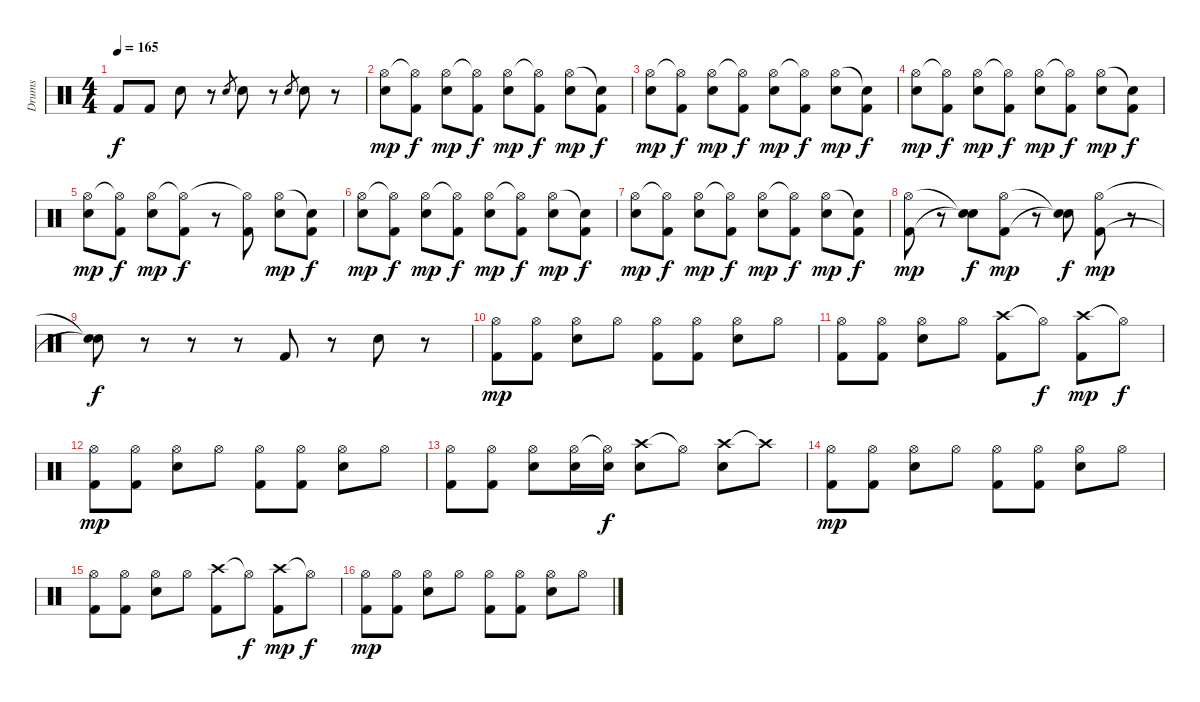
\track ("Drums" "Drums") {instrument percussion}
\staff {score}
\articulation defaults
\ts (4 4)
\tempo 165
\clef neutral
\ks c "Kick (hit) 2".8{dy f} "Kick (hit) 2".8 "Electric Snare (hit)".8
r.8 "Electric Snare (hit)".8{gr} "Electric Snare (hit)".8 r.8 "Electric Snare (hit)".8{gr} "Electric Snare (hit)".8 r.8 |
("Hi-Hat (open)" "Electric Snare (hit)").8{dy mp} ("Hi-Hat (open)"{t} "Kick (hit) 2").8{dy f} ("Hi-Hat (open)" "Electric Snare (hit)").8{dy mp} ("Hi-Hat (open)"{t} "Kick (hit) 2").8{dy f} ("Hi-Hat (open)" "Electric Snare (hit)").8{dy mp} ("Hi-Hat (open)"{t} "Kick (hit) 2").8{dy f} ("Hi-Hat (open)" "Electric Snare (hit)").8{dy mp} ("Snare (hit)"{t} "Kick (hit) 2").8{dy f} |
("Hi-Hat (open)" "Electric Snare (hit)").8{dy mp} ("Hi-Hat (open)"{t} "Kick (hit) 2").8{dy f} ("Hi-Hat (open)" "Electric Snare (hit)").8{dy mp} ("Hi-Hat (open)"{t} "Kick (hit) 2").8{dy f} ("Hi-Hat (open)" "Electric Snare (hit)").8{dy mp} ("Hi-Hat (open)"{t} "Kick (hit) 2").8{dy f} ("Hi-Hat (open)" "Electric Snare (hit)").8{dy mp} ("Snare (hit)"{t} "Kick (hit) 2").8{dy f} |
("Hi-Hat (open)" "Electric Snare (hit)").8{dy mp} ("Hi-Hat (open)"{t} "Kick (hit) 2").8{dy f} ("Hi-Hat (open)" "Electric Snare (hit)").8{dy mp} ("Hi-Hat (open)"{t} "Kick (hit) 2").8{dy f} ("Hi-Hat (open)" "Electric Snare (hit)").8{dy mp} ("Hi-Hat (open)"{t} "Kick (hit) 2").8{dy f} ("Hi-Hat (open)" "Electric Snare (hit)").8{dy mp} ("Snare (hit)"{t} "Kick (hit) 2").8{dy f} |
("Hi-Hat (open)" "Electric Snare (hit)").8{dy mp} ("Hi-Hat (open)"{t} "Kick (hit) 2").8{dy f} ("Hi-Hat (open)" "Electric Snare (hit)").8{dy mp} ("Hi-Hat (open)"{t} "Kick (hit) 2").8{dy f} r.8 ("Hi-Hat (open)"{t} "Kick (hit) 2").8 ("Hi-Hat (open)" "Electric Snare (hit)").8{dy mp} ("Snare (hit)"{t} "Kick (hit) 2").8{dy f} |
("Hi-Hat (open)" "Electric Snare (hit)").8{dy mp} ("Hi-Hat (open)"{t} "Kick (hit) 2").8{dy f} ("Hi-Hat (open)" "Electric Snare (hit)").8{dy mp} ("Hi-Hat (open)"{t} "Kick (hit) 2").8{dy f} ("Hi-Hat (open)" "Electric Snare (hit)").8{dy mp} ("Hi-Hat (open)"{t} "Kick (hit) 2").8{dy f} ("Hi-Hat (open)" "Electric Snare (hit)").8{dy mp} ("Snare (hit)"{t} "Kick (hit) 2").8{dy f} |
("Hi-Hat (open)" "Electric Snare (hit)").8{dy mp} ("Hi-Hat (open)"{t} "Kick (hit) 2").8{dy f} ("Hi-Hat (open)" "Electric Snare (hit)").8{dy mp} ("Hi-Hat (open)"{t} "Kick (hit) 2").8{dy f} ("Hi-Hat (open)" "Electric Snare (hit)").8{dy mp} ("Hi-Hat (open)"{t} "Kick (hit) 2").8{dy f} ("Hi-Hat (open)" "Electric Snare (hit)").8{dy mp} ("Snare (hit)"{t} "Kick (hit) 2").8{dy f} |
("Hi-Hat (open)" "Kick (hit) 2").8{dy mp} r.8 ("Snare (hit)"{t} "Snare (hit)"{t}).8{dy f} ("Hi-Hat (open)" "Kick (hit) 2").8{dy mp} r.8 ("Snare (hit)"{t} "Snare (hit)"{t}).8{dy f} ("Hi-Hat (open)" "Kick (hit) 2").8{dy mp} r.8 |
("Snare (hit)"{t} "Snare (hit)"{t}).8{dy f} r.8 r.8 r.8 "Kick (hit) 2".8 r.8 "Electric Snare (hit)".8 r.8 |
("Hi-Hat (open)" "Kick (hit) 2").8{dy mp} ("Hi-Hat (open)" "Kick (hit) 2").8 ("Hi-Hat (open)" "Electric Snare (hit)").8 "Hi-Hat (open)".8 ("Hi-Hat (open)" "Kick (hit) 2").8 ("Hi-Hat (open)" "Kick (hit) 2").8 ("Hi-Hat (open)" "Electric Snare (hit)").8 "Hi-Hat (open)".8 |
("Hi-Hat (open)" "Kick (hit) 2").8 ("Hi-Hat (open)" "Kick (hit) 2").8 ("Hi-Hat (open)" "Electric Snare (hit)").8 "Hi-Hat (open)".8 ("Crash high (hit)" "Kick (hit) 2").8 "Hi-Hat (open)"{t}.8{dy f} ("Crash high (hit)" "Kick (hit) 2").8{dy mp} "Hi-Hat (open)"{t}.8{dy f} |
("Hi-Hat (open)" "Kick (hit) 2").8{dy mp} ("Hi-Hat (open)" "Kick (hit) 2").8 ("Hi-Hat (open)" "Electric Snare (hit)").8 "Hi-Hat (open)".8 ("Hi-Hat (open)" "Kick (hit) 2").8 ("Hi-Hat (open)" "Kick (hit) 2").8 ("Hi-Hat (open)" "Electric Snare (hit)").8 "Hi-Hat (open)".8 |
("Hi-Hat (open)" "Kick (hit) 2").8 ("Hi-Hat (open)" "Kick (hit) 2").8 ("Hi-Hat (open)" "Electric Snare (hit)").8 ("Hi-Hat (open)" "Electric Snare (hit)").16 ("Hi-Hat (open)"{t} "Electric Snare (hit)").16{dy f} ("Crash high (hit)" "Electric Snare (hit)").8 "Hi-Hat (open)"{t}.8 ("Crash high (hit)" "Electric Snare (hit)").8 "Crash high (hit)"{t}.8 |
("Hi-Hat (open)" "Kick (hit) 2").8{dy mp} ("Hi-Hat (open)" "Kick (hit) 2").8 ("Hi-Hat (open)" "Electric Snare (hit)").8 "Hi-Hat (open)".8 ("Hi-Hat (open)" "Kick (hit) 2").8 ("Hi-Hat (open)" "Kick (hit) 2").8 ("Hi-Hat (open)" "Electric Snare (hit)").8 "Hi-Hat (open)".8 |
("Hi-Hat (open)" "Kick (hit) 2").8 ("Hi-Hat (open)" "Kick (hit) 2").8 ("Hi-Hat (open)" "Electric Snare (hit)").8 "Hi-Hat (open)".8 ("Crash high (hit)" "Kick (hit) 2").8 "Hi-Hat (open)"{t}.8{dy f} ("Crash high (hit)" "Kick (hit) 2").8{dy mp} "Hi-Hat (open)"{t}.8{dy f} |
("Hi-Hat (open)" "Kick (hit) 2").8{dy mp} ("Hi-Hat (open)" "Kick (hit) 2").8 ("Hi-Hat (open)" "Electric Snare (hit)").8 "Hi-Hat (open)".8 ("Hi-Hat (open)" "Kick (hit) 2").8 ("Hi-Hat (open)" "Kick (hit) 2").8 ("Hi-Hat (open)" "Electric Snare (hit)").8 "Hi-Hat (open)".8
